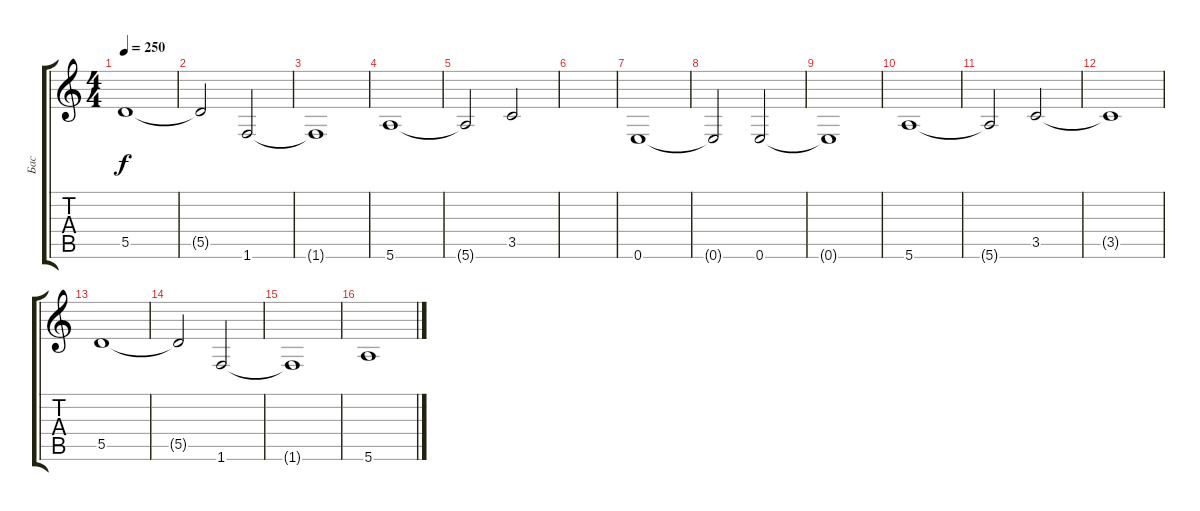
\track ("Бас" "Бас") {instrument electricbasspick}
\staff {score tabs}
\tuning (E4 B3 G3 D3 A2 E2) {hide}
\ts (4 4)
\tempo 250
\clef g2
\ks c
5.5.1{dy f} |
5.5{t}.2 1.6.2 |
1.6{t}.1 |
5.6.1 |
5.6{t}.2 3.5.2 |
|
0.6.1 |
0.6{t}.2 0.6.2 |
0.6{t}.1 |
5.6.1 |
5.6{t}.2 3.5.2 |
3.5{t}.1 |
5.5.1 |
5.5{t}.2 1.6.2 |
1.6{t}.1 |
5.6.1
